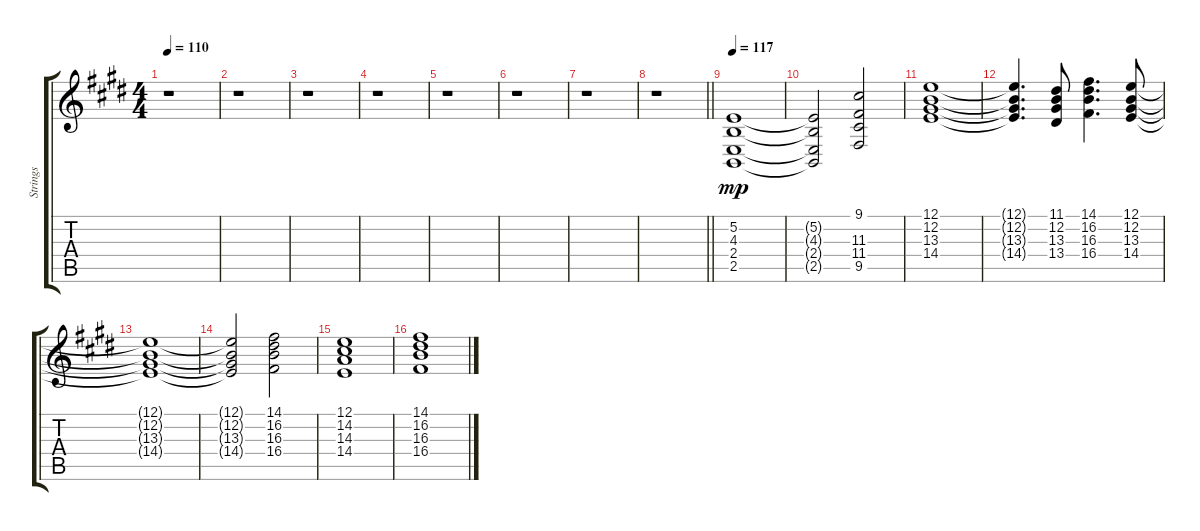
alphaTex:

\track ("Strings" "Strings") {instrument stringensemble1}
\staff {score tabs}
\tuning (E4 B3 G3 D3 A2 E2) {hide}
\ts (4 4)
\tempo 110
\clef g2
\ks e
r.1{dy mp} |
\ks c#minor
r.1 |
r.1 |
r.1 |
\ks e
r.1 |
\ks c#minor
r.1 |
r.1 |
\barLineRight lightlight
r.1 |
\tempo 117
\ks e
(5.2 4.3 2.4 2.5).1 |
\ks c#minor
(5.2{t} 4.3{t} 2.4{t} 2.5{t}).2 (9.1 11.3 11.4 9.5).2 |
(12.1 12.2 13.3 14.4).1 |
(12.1{t} 12.2{t} 13.3{t} 14.4{t}).4{d} (11.1 12.2 13.3 13.4).8 (14.1 16.2 16.3 16.4).4{d} (12.1 12.2 13.3 14.4).8 |
\ks e
(12.1{t} 12.2{t} 13.3{t} 14.4{t}).1 |
\ks c#minor
(12.1{t} 12.2{t} 13.3{t} 14.4{t}).2 (14.1 16.2 16.3 16.4).2 |
(12.1 14.2 14.3 14.4).1 |
(14.1 16.2 16.3 16.4).1
